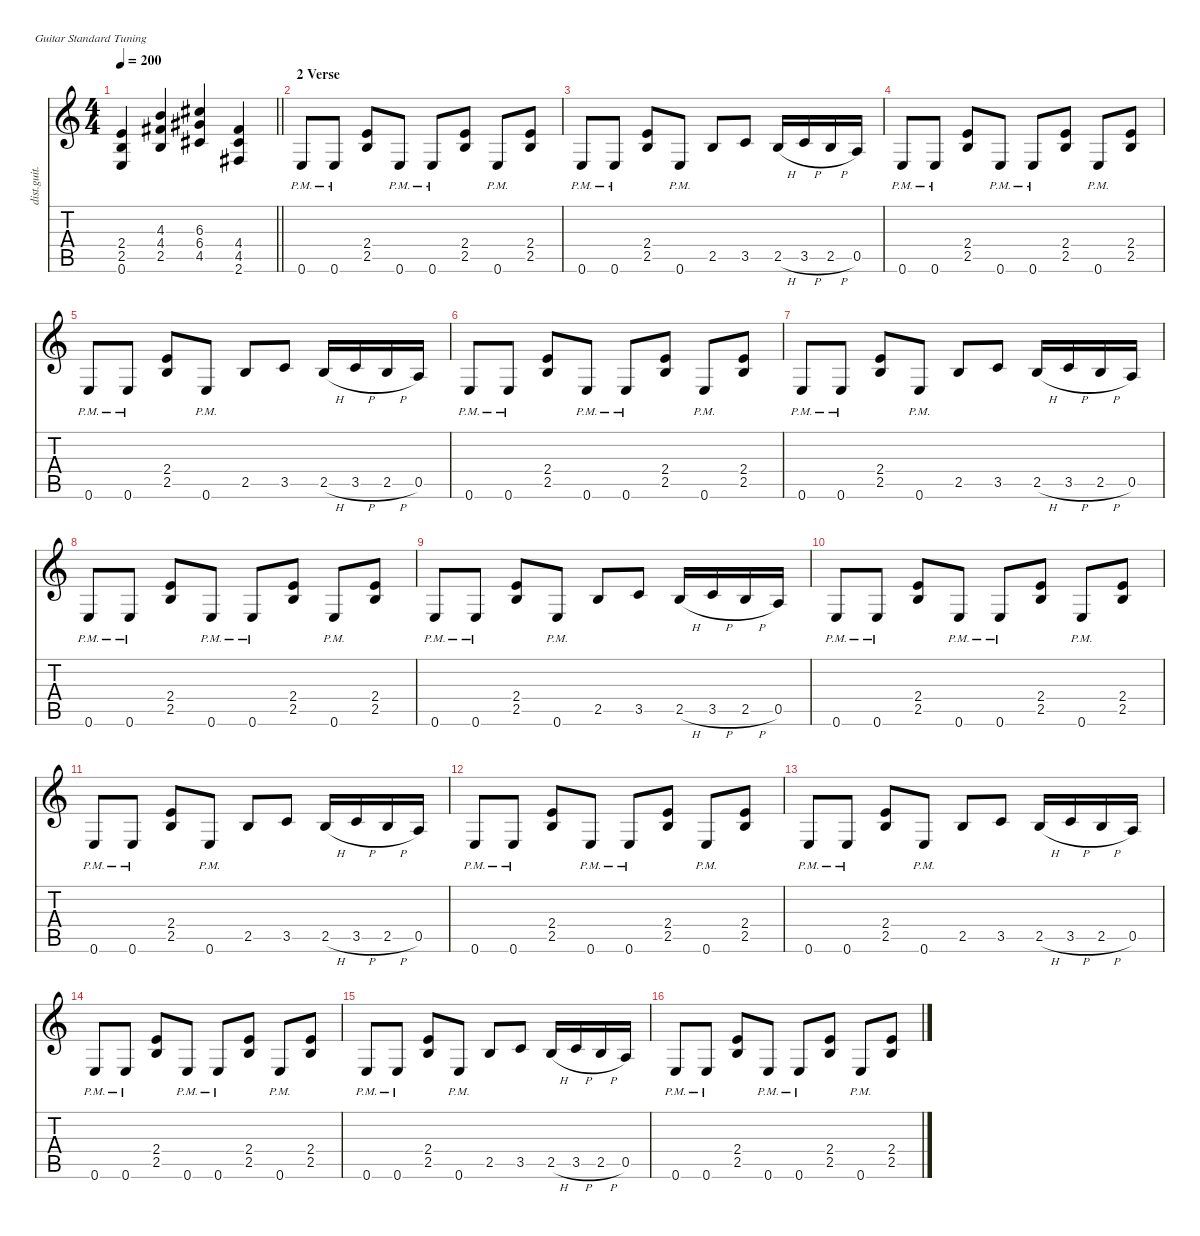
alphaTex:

\defaultSystemsLayout 4
\hideDynamics
\bracketExtendMode nobrackets
\otherSystemsTrackNameOrientation horizontal
\track ("Kirk Hammet (Guitar)" "dist.guit.") {instrument distortionguitar}
\staff {score tabs}
\tuning (E4 B3 G3 D3 A2 E2)
\ts (4 4)
\tempo 200
\clef g2
\barLineRight lightlight
\ks c
(2.4{t} 2.5{t} 0.6{t}).4{dy f beam Up} (4.3 4.4{acc #} 2.5).4{beam Up} (6.3{acc #} 6.4{acc #} 4.5{acc #}).4{beam Up} (4.4{acc #} 4.5{acc #} 2.6{acc #}).4{beam Up} |
\section ("" "2 Verse")
0.6{pm}.8{beam Up} 0.6{pm}.8{beam Up} (2.4 2.5).8{beam Up} 0.6{pm}.8{beam Up} 0.6{pm}.8{beam Up} (2.4 2.5).8{beam Up} 0.6{pm}.8{beam Up} (2.4 2.5).8{beam Up} |
0.6{pm}.8{beam Up} 0.6{pm}.8{beam Up} (2.4 2.5).8{beam Up} 0.6{pm}.8{beam Up} 2.5.8{beam Up} 3.5.8{beam Up} 2.5{h}.16{beam Up} 3.5{h}.16{beam Up} 2.5{h}.16{beam Up} 0.5.16{beam Up} |
0.6{pm}.8{beam Up} 0.6{pm}.8{beam Up} (2.4 2.5).8{beam Up} 0.6{pm}.8{beam Up} 0.6{pm}.8{beam Up} (2.4 2.5).8{beam Up} 0.6{pm}.8{beam Up} (2.4 2.5).8{beam Up} |
0.6{pm}.8{beam Up} 0.6{pm}.8{beam Up} (2.4 2.5).8{beam Up} 0.6{pm}.8{beam Up} 2.5.8{beam Up} 3.5.8{beam Up} 2.5{h}.16{beam Up} 3.5{h}.16{beam Up} 2.5{h}.16{beam Up} 0.5.16{beam Up} |
0.6{pm}.8{beam Up} 0.6{pm}.8{beam Up} (2.4 2.5).8{beam Up} 0.6{pm}.8{beam Up} 0.6{pm}.8{beam Up} (2.4 2.5).8{beam Up} 0.6{pm}.8{beam Up} (2.4 2.5).8{beam Up} |
0.6{pm}.8{beam Up} 0.6{pm}.8{beam Up} (2.4 2.5).8{beam Up} 0.6{pm}.8{beam Up} 2.5.8{beam Up} 3.5.8{beam Up} 2.5{h}.16{beam Up} 3.5{h}.16{beam Up} 2.5{h}.16{beam Up} 0.5.16{beam Up} |
0.6{pm}.8{beam Up} 0.6{pm}.8{beam Up} (2.4 2.5).8{beam Up} 0.6{pm}.8{beam Up} 0.6{pm}.8{beam Up} (2.4 2.5).8{beam Up} 0.6{pm}.8{beam Up} (2.4 2.5).8{beam Up} |
0.6{pm}.8{beam Up} 0.6{pm}.8{beam Up} (2.4 2.5).8{beam Up} 0.6{pm}.8{beam Up} 2.5.8{beam Up} 3.5.8{beam Up} 2.5{h}.16{beam Up} 3.5{h}.16{beam Up} 2.5{h}.16{beam Up} 0.5.16{beam Up} |
0.6{pm}.8{beam Up} 0.6{pm}.8{beam Up} (2.4 2.5).8{beam Up} 0.6{pm}.8{beam Up} 0.6{pm}.8{beam Up} (2.4 2.5).8{beam Up} 0.6{pm}.8{beam Up} (2.4 2.5).8{beam Up} |
0.6{pm}.8{beam Up} 0.6{pm}.8{beam Up} (2.4 2.5).8{beam Up} 0.6{pm}.8{beam Up} 2.5.8{beam Up} 3.5.8{beam Up} 2.5{h}.16{beam Up} 3.5{h}.16{beam Up} 2.5{h}.16{beam Up} 0.5.16{beam Up} |
0.6{pm}.8{beam Up} 0.6{pm}.8{beam Up} (2.4 2.5).8{beam Up} 0.6{pm}.8{beam Up} 0.6{pm}.8{beam Up} (2.4 2.5).8{beam Up} 0.6{pm}.8{beam Up} (2.4 2.5).8{beam Up} |
0.6{pm}.8{beam Up} 0.6{pm}.8{beam Up} (2.4 2.5).8{beam Up} 0.6{pm}.8{beam Up} 2.5.8{beam Up} 3.5.8{beam Up} 2.5{h}.16{beam Up} 3.5{h}.16{beam Up} 2.5{h}.16{beam Up} 0.5.16{beam Up} |
0.6{pm}.8{beam Up} 0.6{pm}.8{beam Up} (2.4 2.5).8{beam Up} 0.6{pm}.8{beam Up} 0.6{pm}.8{beam Up} (2.4 2.5).8{beam Up} 0.6{pm}.8{beam Up} (2.4 2.5).8{beam Up} |
0.6{pm}.8{beam Up} 0.6{pm}.8{beam Up} (2.4 2.5).8{beam Up} 0.6{pm}.8{beam Up} 2.5.8{beam Up} 3.5.8{beam Up} 2.5{h}.16{beam Up} 3.5{h}.16{beam Up} 2.5{h}.16{beam Up} 0.5.16{beam Up} |
0.6{pm}.8{beam Up} 0.6{pm}.8{beam Up} (2.4 2.5).8{beam Up} 0.6{pm}.8{beam Up} 0.6{pm}.8{beam Up} (2.4 2.5).8{beam Up} 0.6{pm}.8{beam Up} (2.4 2.5).8{beam Up}
